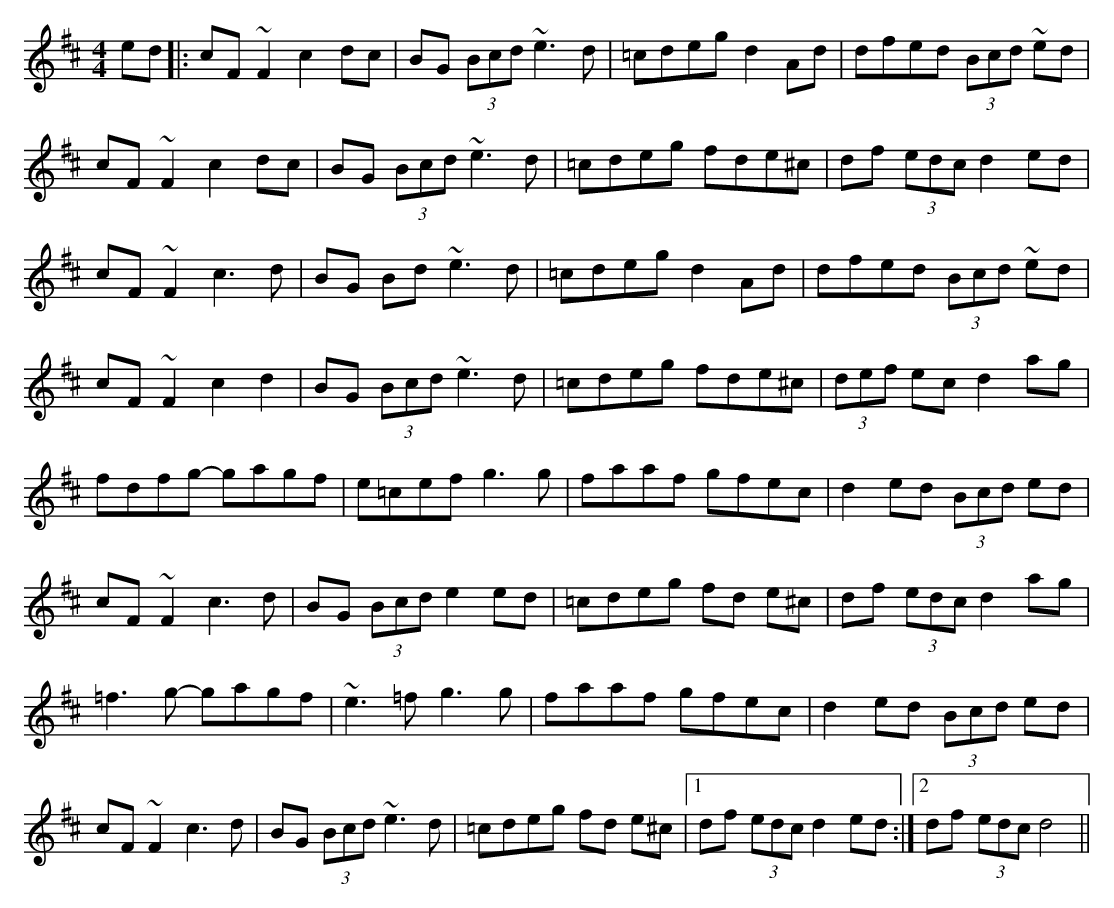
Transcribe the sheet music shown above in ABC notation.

X:1
M:4/4
K:D
ed |: cF~F2 c2dc | BG (3Bcd ~e3d | =cdeg d2 Ad | dfed (3Bcd ~ed |
cF~F2 c2dc | BG (3Bcd ~e3d | =cdeg fde^c | df (3edc d2 ed |
 cF~F2 c3d | BG Bd ~e3d | =cdeg d2 Ad | dfed (3Bcd ~ed |
cF~F2 c2d2 | BG (3Bcd ~e3d | =cdeg fde^c | (3def ec d2 ag |
 fdfg -gagf | e=cef g3g | faaf gfec | d2 ed (3Bcd ed |
 cF~F2 c3 d | BG (3Bcd e2ed | =cdeg fd e^c | df (3edc d2 ag|
 =f3 g -gagf | ~e3 =f g3 g| faaf gfec | d2 ed (3Bcd ed |
 cF~F2 c3d | BG (3Bcd ~e3 d | =cdeg fd e^c |1 df (3edc d2 ed:|2 df (3edc d4||
